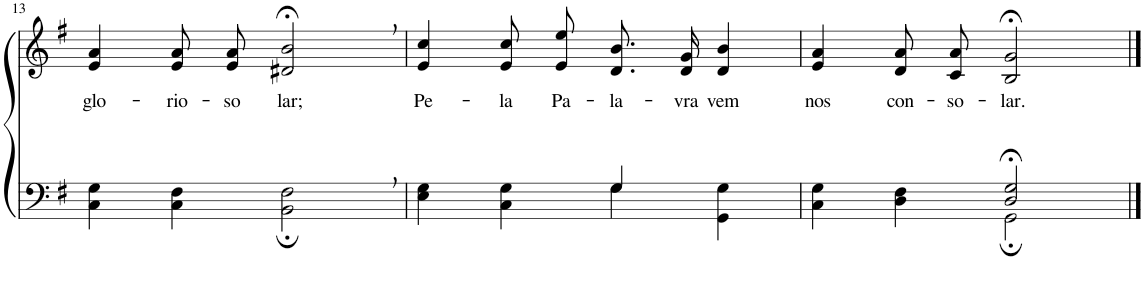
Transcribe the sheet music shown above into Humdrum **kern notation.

**kern	**kern	**text
*part2	*part1	*part1
*staff2	*staff1	*staff1
*I"Parte III e IV	*I"Parte I e II	*
!!LO:PB:g=z
*clefF4	*clefG2	*
*k[f#]	*k[f#]	*
*M4/4	*M4/4	*
=13	=13	=13
!	!	!LO:LY:b
4C\ 4G\	4e/ 4a/	glo-
!	!	!LO:LY:b
4C\ 4F#\	8e/ 8a/L	-rio-
!	!	!LO:LY:b
.	8e/ 8a/J	-so
!	!	!LO:LY:b
2BB\;, 2F#\;,	2d#X/;<, 2b/;<,	lar;
=14	=14	=14
*^	*	*
!	!	!	!LO:LY:b
2ryy	4E\ 4G\	4e/ 4cc/	Pe-
!	!	!	!LO:LY:b
.	4C\ 4G\	8e/ 8cc/L	-la
!	!	!	!LO:LY:b
.	.	8e/ 8ee/J	Pa-
!	!	!	!LO:LY:b
4G/	4G\	8.d/ 8.b/L	-la-
!	!	!	!LO:LY:b
.	.	16d/ 16g/Jk	-vra
!	!	!	!LO:LY:b
4ryy	4GG\ 4G\	4d/ 4b/	vem
=15	=15	=15	=15
!	!	!	!LO:LY:b
2ryy	4C\ 4G\	4e/ 4a/	nos
!	!	!	!LO:LY:b
.	4D\ 4F#\	8d/ 8a/L	con-
!	!	!	!LO:LY:b
.	.	8c/ 8a/J	-so-
!	!	!	!LO:LY:b
2D/;< 2G/;<	2GG;\	2B/;< 2g/;<	-lar.
*v	*v	*	*
==	==	==
*-	*-	*-
